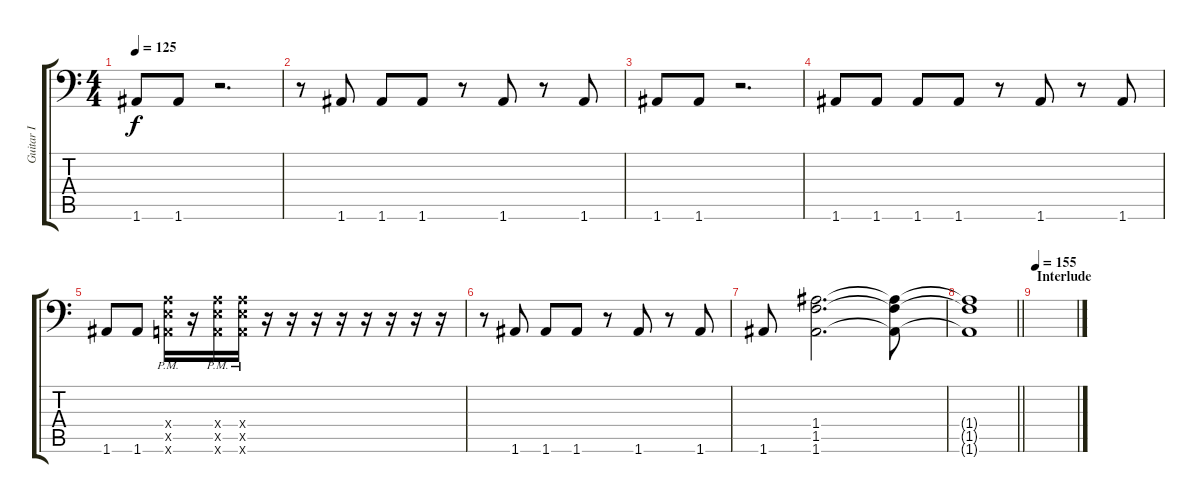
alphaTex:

\track ("Guitar I" "Guitar I") {instrument distortionguitar}
\staff {score tabs}
\tuning (B3 Gb3 D3 A2 E2 A1) {hide}
\ts (4 4)
\tempo 125
\clef f4
\ks c
1.6.8{dy f} 1.6.8 r.2{d} |
r.8 1.6.8 1.6.8 1.6.8 r.8 1.6.8 r.8 1.6.8 |
1.6.8 1.6.8 r.2{d} |
1.6.8 1.6.8 1.6.8 1.6.8 r.8 1.6.8 r.8 1.6.8 |
1.6.8 1.6.8 (0.4{x} 0.5{pm x} 0.6{pm x}).16 r.16 (0.4{x} 0.5{pm x} 0.6{pm x}).16 (0.4{x} 0.5{pm x} 0.6{pm x}).16 r.16 r.16 r.16 r.16 r.16 r.16 r.16 r.16 |
r.8 1.6.8 1.6.8 1.6.8 r.8 1.6.8 r.8 1.6.8 |
1.6.8 (1.4 1.5 1.6).2{d} (1.4{t} 1.5{t} 1.6{t}).8 |
\barLineRight lightlight
(1.4{t} 1.5{t} 1.6{t}).1 |
\section ("" "Interlude")
\tempo 155
